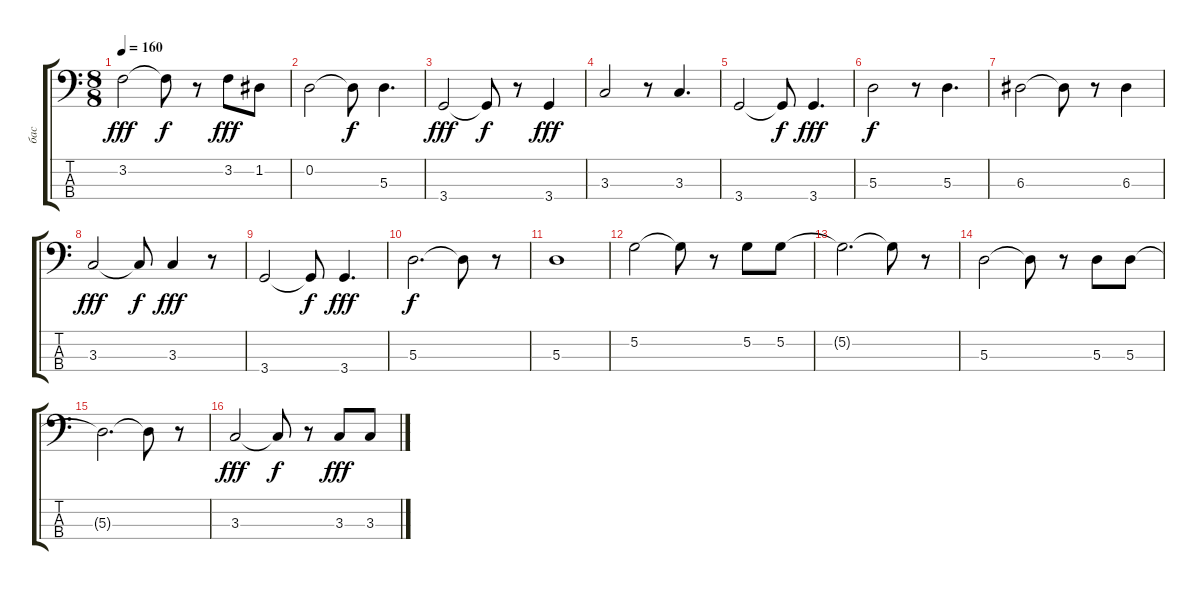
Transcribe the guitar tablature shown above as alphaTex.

\track ("бас" "бас") {instrument slapbass1}
\staff {score tabs}
\tuning (G2 D2 A1 E1) {hide}
\ts (8 8)
\tempo 160
\clef f4
\ks c
3.2.2{dy fff} 3.2{t}.8{dy f} r.8 3.2.8{dy fff} 1.2.8 |
0.2.2 0.2{t}.8{dy f} 5.3.4{d} |
3.4.2{dy fff} 3.4{t}.8{dy f} r.8 3.4.4{dy fff} |
3.3.2 r.8 3.3.4{d} |
3.4.2 3.4{t}.8{dy f} 3.4.4{d dy fff} |
5.3.2{dy f} r.8 5.3.4{d} |
6.3.2 6.3{t}.8 r.8 6.3.4 |
3.3.2{dy fff} 3.3{t}.8{dy f} 3.3.4{dy fff} r.8 |
3.4.2 3.4{t}.8{dy f} 3.4.4{d dy fff} |
5.3.2{d dy f} 5.3{t}.8 r.8 |
5.3.1 |
5.2.2 5.2{t}.8 r.8 5.2.8 5.2.8 |
5.2{t}.2{d} 5.2{t}.8 r.8 |
5.3.2 5.3{t}.8 r.8 5.3.8 5.3.8 |
5.3{t}.2{d} 5.3{t}.8 r.8 |
3.3.2{dy fff} 3.3{t}.8{dy f} r.8 3.3.8{dy fff} 3.3.8
